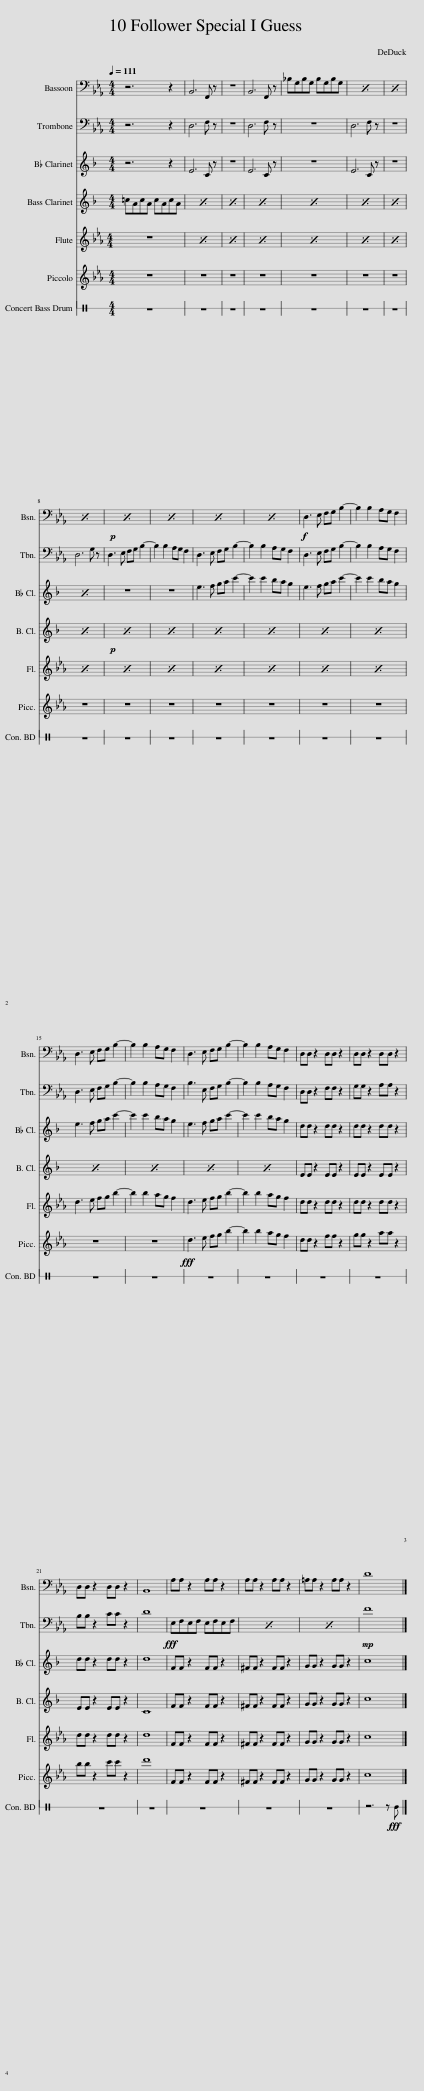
X:1
%%score 1 2 3 4 5 6 7
L:1/8
Q:1/4=111
M:4/4
I:linebreak $
K:Eb
V:1 bass
V:2 bass
V:3 treble transpose=-2
V:4 treble transpose=-14
V:5 treble
V:6 treble transpose=12
V:7 perc stafflines=1
K:none
V:1
 z6 z2 | B,,6 F,, z | z8 | B,,6 F,, z | _B,G,B,G, B,G,B,G, | %5
 x8 | x8 |$ x8 |!p! x8 | x8 | %10
 x8 | x8 |!f! D,3 E, F,G, B,2- | B,2 B,2 A,G, F,2 |$ D,3 E, F,G, B,2- | %15
 B,2 B,2 A,G, F,2 | D,3 E, F,G, B,2- | B,2 B,2 A,G, F,2 | D,D, z2 D,D, z2 | D,D, z2 D,D, z2 |$ %20
 D,D, z2 D,D, z2 | B,,8 | A,A, z2 A,A, z2 | A,A, z2 A,A, z2 | =A,A, z2 A,A, z2 | %25
 D8 |] %26
V:2
 z6 z2 | D,6 F, z | z8 | D,6 F, z | z8 | %5
 D,6 F, z | z8 |$ D,6 G, z | D,3 E, F,G, B,2- | B,2 B,2 A,G, F,2 | %10
 D,3 E, F,G, B,2- | B,2 B,2 A,G, F,2 | D,3 E, F,G, B,2- | B,2 B,2 A,G, F,2 |$ D,3 E, F,G, B,2- | %15
 B,2 B,2 A,G, F,2 | B,3 E, F,G, B,2- | B,2 B,2 A,G, F,2 | D,D, z2 F,F, z2 | G,G, z2 A,A, z2 |$ %20
 B,B, z2 CC z2 | D8 |!fff! E,F,E,F, E,F,E,F, | x8 | x8 | %25
!mp! F8 |] %26
V:3
[K:F] z6 z2 | E6 C z | z8 | E6 C z | z8 | %5
 E6 C z | z8 |$ x8 | z8 | z8 | %10
 e3 f ga c'2- | c'2 c'2 ba g2 | e3 f ga c'2- | c'2 c'2 ba g2 |$ e3 f ga c'2- | %15
 c'2 c'2 ba g2 | e3 f ga c'2- | c'2 c'2 ba g2 | dd z2 dd z2 | dd z2 dd z2 |$ %20
 dd z2 dd z2 | d8 | FF z2 FF z2 | ^FF z2 FF z2 | GG z2 GG z2 | %25
 c8 |] %26
V:4
[K:F] =cAcA cAcA | x8 | x8 | x8 | x8 | %5
 x8 | x8 |$ x8 |!p! x8 | x8 | %10
 x8 | x8 | x8 | x8 |$ x8 | %15
 x8 | x8 | x8 | EE z2 EE z2 | EE z2 EE z2 |$ %20
 EE z2 EE z2 | C8 | FF z2 FF z2 | ^FF z2 FF z2 | GG z2 GG z2 | %25
 c8 |] %26
V:5
 z8 | x8 | x8 | x8 | x8 | %5
 x8 | x8 |$ x8 | x8 | x8 | %10
 x8 | x8 | x8 | x8 |$ d3 e fg b2- | %15
 b2 b2 ag f2 | d3 e fg b2- | b2 b2 ag f2 | dd z2 dd z2 | dd z2 dd z2 |$ %20
 dd z2 dd z2 | d8 | FF z2 FF z2 | ^FF z2 FF z2 | GG z2 GG z2 | %25
 c8 |] %26
V:6
 z8 | z8 | z8 | z8 | z8 | %5
 z8 | z8 |$ z8 | z8 | z8 | %10
 z8 | z8 | z8 | z8 |$ z8 | %15
 z8 |!fff! d3 e fg b2- | b2 b2 ag f2 | dd z2 ff z2 | gg z2 aa z2 |$ %20
 bb z2 c'c' z2 | d'8 | FF z2 FF z2 | ^FF z2 FF z2 | GG z2 GG z2 | %25
 c8 |] %26
V:7
[K:C] z8 | z8 | z8 | z8 | z8 | %5
 z8 | z8 |$ z8 | z8 | z8 | %10
 z8 | z8 | z8 | z8 |$ z8 | %15
 z8 | z8 | z8 | z8 | z8 |$ %20
 z8 | z8 | z8 | z8 | z8 | %25
 z6 z!fff! E |] %26
